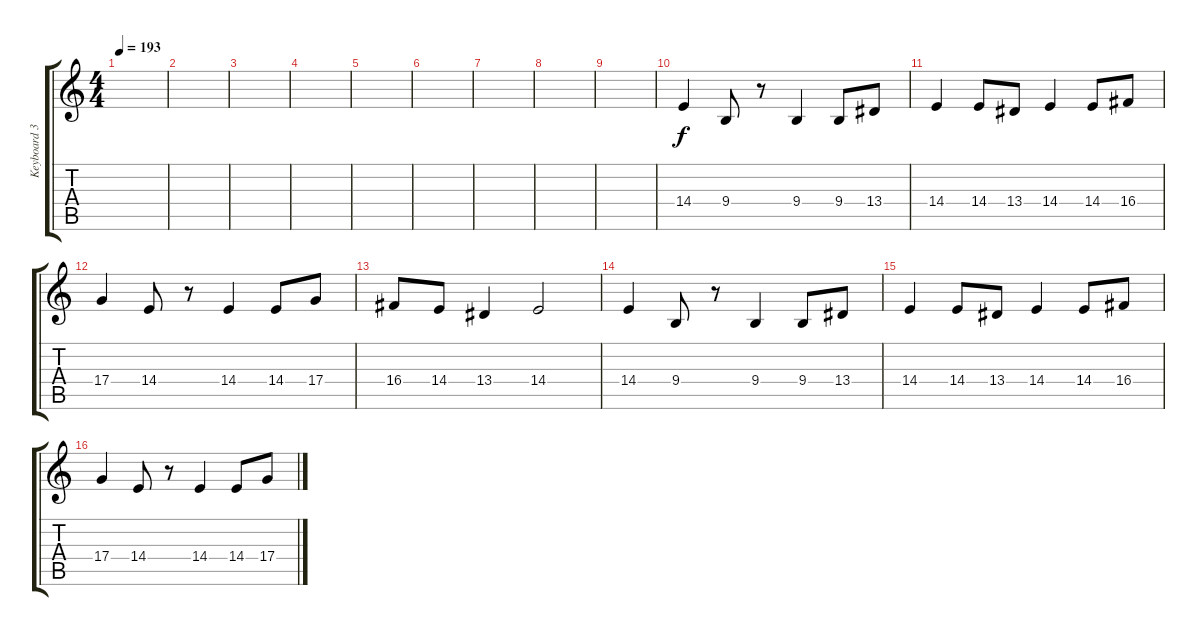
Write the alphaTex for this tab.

\track ("Keyboard 3" "Keyboard 3") {instrument accordion}
\staff {score tabs}
\tuning (E4 B3 G3 D3 A2 E2) {hide}
\ts (4 4)
\tempo 193
\clef g2
\ks c
|
|
|
|
|
|
|
|
|
14.4.4 9.4.8 r.8 9.4.4 9.4.8 13.4.8 |
14.4.4 14.4.8 13.4.8 14.4.4 14.4.8 16.4.8 |
17.4.4 14.4.8 r.8 14.4.4 14.4.8 17.4.8 |
16.4.8 14.4.8 13.4.4 14.4.2 |
14.4.4 9.4.8 r.8 9.4.4 9.4.8 13.4.8 |
14.4.4 14.4.8 13.4.8 14.4.4 14.4.8 16.4.8 |
17.4.4 14.4.8 r.8 14.4.4 14.4.8 17.4.8
